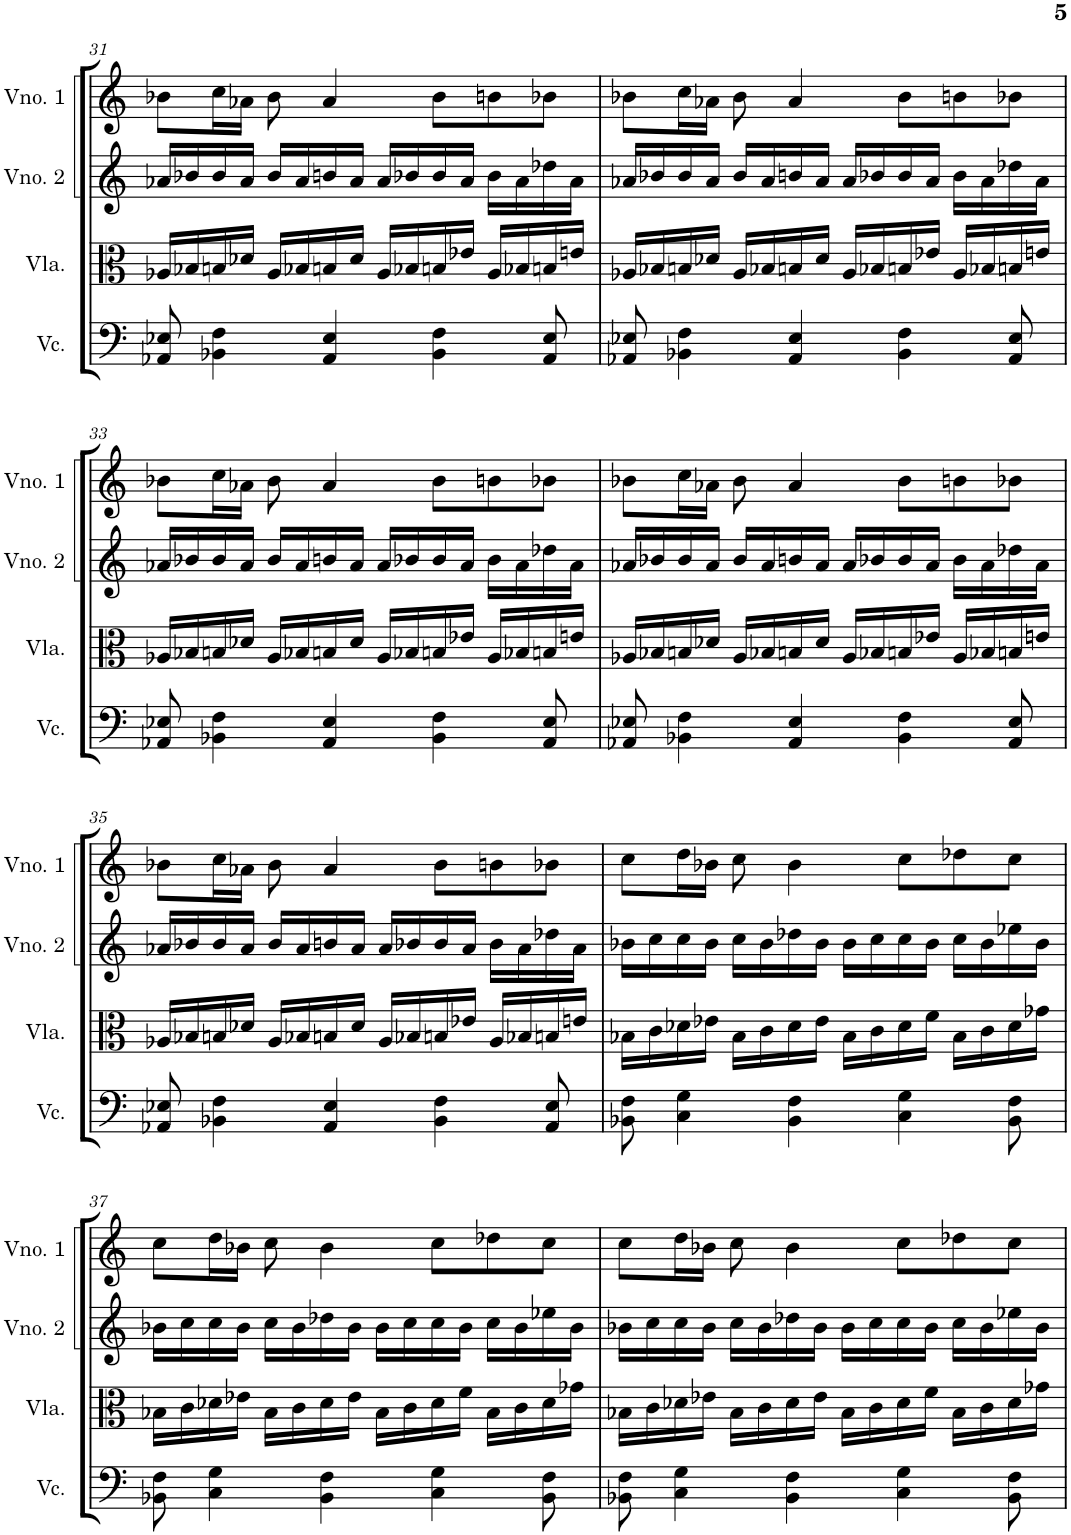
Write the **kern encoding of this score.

**kern	**kern	**kern	**kern
*part4	*part3	*part2	*part1
*staff4	*staff3	*staff2	*staff1
*I"Violoncelo	*I"Viola	*I"Violino 2	*I"Violino 1
*I'Vc.	*I'Vla.	*I'Vno. 2	*I'Vno. 1
!!LO:PB:g=z
*clefF4	*clefC3	*clefG2	*clefG2
*k[]	*k[]	*k[]	*k[]
*M4/4	*M4/4	*M4/4	*M4/4
=31	=31	=31	=31
8AA-X/ 8E-X/	16A-X/LL	16a-X/LL	8b-X\L
.	16B-X/	16b-X/	.
4BB-X\ 4F\	16Bn/	16b-/	16cc\L
.	16d-X/JJ	16a-/JJ	16a-X\JJ
.	16A-/LL	16b-/LL	8b-\
.	16B-X/	16a-/	.
4AA-/ 4E-/	16Bn/	16bn/	4a-/
.	16d-/JJ	16a-/JJ	.
.	16A-/LL	16a-/LL	.
.	16B-X/	16b-X/	.
4BB-\ 4F\	16Bn/	16b-/	8b-\L
.	16e-X/JJ	16a-/JJ	.
.	16A-/LL	16b-\LL	8bn\
.	16B-X/	16a-\	.
8AA-/ 8E-/	16Bn/	16dd-X\	8b-X\J
.	16en/JJ	16a-\JJ	.
=32	=32	=32	=32
8AA-X/ 8E-X/	16A-X/LL	16a-X/LL	8b-X\L
.	16B-X/	16b-X/	.
4BB-X\ 4F\	16Bn/	16b-/	16cc\L
.	16d-X/JJ	16a-/JJ	16a-X\JJ
.	16A-/LL	16b-/LL	8b-\
.	16B-X/	16a-/	.
4AA-/ 4E-/	16Bn/	16bn/	4a-/
.	16d-/JJ	16a-/JJ	.
.	16A-/LL	16a-/LL	.
.	16B-X/	16b-X/	.
4BB-\ 4F\	16Bn/	16b-/	8b-\L
.	16e-X/JJ	16a-/JJ	.
.	16A-/LL	16b-\LL	8bn\
.	16B-X/	16a-\	.
8AA-/ 8E-/	16Bn/	16dd-X\	8b-X\J
.	16en/JJ	16a-\JJ	.
!!LO:LB:g=z
=33	=33	=33	=33
8AA-X/ 8E-X/	16A-X/LL	16a-X/LL	8b-X\L
.	16B-X/	16b-X/	.
4BB-X\ 4F\	16Bn/	16b-/	16cc\L
.	16d-X/JJ	16a-/JJ	16a-X\JJ
.	16A-/LL	16b-/LL	8b-\
.	16B-X/	16a-/	.
4AA-/ 4E-/	16Bn/	16bn/	4a-/
.	16d-/JJ	16a-/JJ	.
.	16A-/LL	16a-/LL	.
.	16B-X/	16b-X/	.
4BB-\ 4F\	16Bn/	16b-/	8b-\L
.	16e-X/JJ	16a-/JJ	.
.	16A-/LL	16b-\LL	8bn\
.	16B-X/	16a-\	.
8AA-/ 8E-/	16Bn/	16dd-X\	8b-X\J
.	16en/JJ	16a-\JJ	.
=34	=34	=34	=34
8AA-X/ 8E-X/	16A-X/LL	16a-X/LL	8b-X\L
.	16B-X/	16b-X/	.
4BB-X\ 4F\	16Bn/	16b-/	16cc\L
.	16d-X/JJ	16a-/JJ	16a-X\JJ
.	16A-/LL	16b-/LL	8b-\
.	16B-X/	16a-/	.
4AA-/ 4E-/	16Bn/	16bn/	4a-/
.	16d-/JJ	16a-/JJ	.
.	16A-/LL	16a-/LL	.
.	16B-X/	16b-X/	.
4BB-\ 4F\	16Bn/	16b-/	8b-\L
.	16e-X/JJ	16a-/JJ	.
.	16A-/LL	16b-\LL	8bn\
.	16B-X/	16a-\	.
8AA-/ 8E-/	16Bn/	16dd-X\	8b-X\J
.	16en/JJ	16a-\JJ	.
!!LO:LB:g=z
=35	=35	=35	=35
8AA-X/ 8E-X/	16A-X/LL	16a-X/LL	8b-X\L
.	16B-X/	16b-X/	.
4BB-X\ 4F\	16Bn/	16b-/	16cc\L
.	16d-X/JJ	16a-/JJ	16a-X\JJ
.	16A-/LL	16b-/LL	8b-\
.	16B-X/	16a-/	.
4AA-/ 4E-/	16Bn/	16bn/	4a-/
.	16d-/JJ	16a-/JJ	.
.	16A-/LL	16a-/LL	.
.	16B-X/	16b-X/	.
4BB-\ 4F\	16Bn/	16b-/	8b-\L
.	16e-X/JJ	16a-/JJ	.
.	16A-/LL	16b-\LL	8bn\
.	16B-X/	16a-\	.
8AA-/ 8E-/	16Bn/	16dd-X\	8b-X\J
.	16en/JJ	16a-\JJ	.
=36	=36	=36	=36
8BB-X\ 8F\	16B-X\LL	16b-X\LL	8cc\L
.	16c\	16cc\	.
4C\ 4G\	16d-X\	16cc\	16dd\L
.	16e-X\JJ	16b-\JJ	16b-X\JJ
.	16B-\LL	16cc\LL	8cc\
.	16c\	16b-\	.
4BB-\ 4F\	16d-\	16dd-X\	4b-\
.	16e-\JJ	16b-\JJ	.
.	16B-\LL	16b-\LL	.
.	16c\	16cc\	.
4C\ 4G\	16d-\	16cc\	8cc\L
.	16f\JJ	16b-\JJ	.
.	16B-\LL	16cc\LL	8dd-X\
.	16c\	16b-\	.
8BB-\ 8F\	16d-\	16ee-X\	8cc\J
.	16g-X\JJ	16b-\JJ	.
!!LO:LB:g=z
=37	=37	=37	=37
8BB-X\ 8F\	16B-X\LL	16b-X\LL	8cc\L
.	16c\	16cc\	.
4C\ 4G\	16d-X\	16cc\	16dd\L
.	16e-X\JJ	16b-\JJ	16b-X\JJ
.	16B-\LL	16cc\LL	8cc\
.	16c\	16b-\	.
4BB-\ 4F\	16d-\	16dd-X\	4b-\
.	16e-\JJ	16b-\JJ	.
.	16B-\LL	16b-\LL	.
.	16c\	16cc\	.
4C\ 4G\	16d-\	16cc\	8cc\L
.	16f\JJ	16b-\JJ	.
.	16B-\LL	16cc\LL	8dd-X\
.	16c\	16b-\	.
8BB-\ 8F\	16d-\	16ee-X\	8cc\J
.	16g-X\JJ	16b-\JJ	.
=38	=38	=38	=38
8BB-X\ 8F\	16B-X\LL	16b-X\LL	8cc\L
.	16c\	16cc\	.
4C\ 4G\	16d-X\	16cc\	16dd\L
.	16e-X\JJ	16b-\JJ	16b-X\JJ
.	16B-\LL	16cc\LL	8cc\
.	16c\	16b-\	.
4BB-\ 4F\	16d-\	16dd-X\	4b-\
.	16e-\JJ	16b-\JJ	.
.	16B-\LL	16b-\LL	.
.	16c\	16cc\	.
4C\ 4G\	16d-\	16cc\	8cc\L
.	16f\JJ	16b-\JJ	.
.	16B-\LL	16cc\LL	8dd-X\
.	16c\	16b-\	.
8BB-\ 8F\	16d-\	16ee-X\	8cc\J
.	16g-X\JJ	16b-\JJ	.
=	=	=	=
*-	*-	*-	*-
